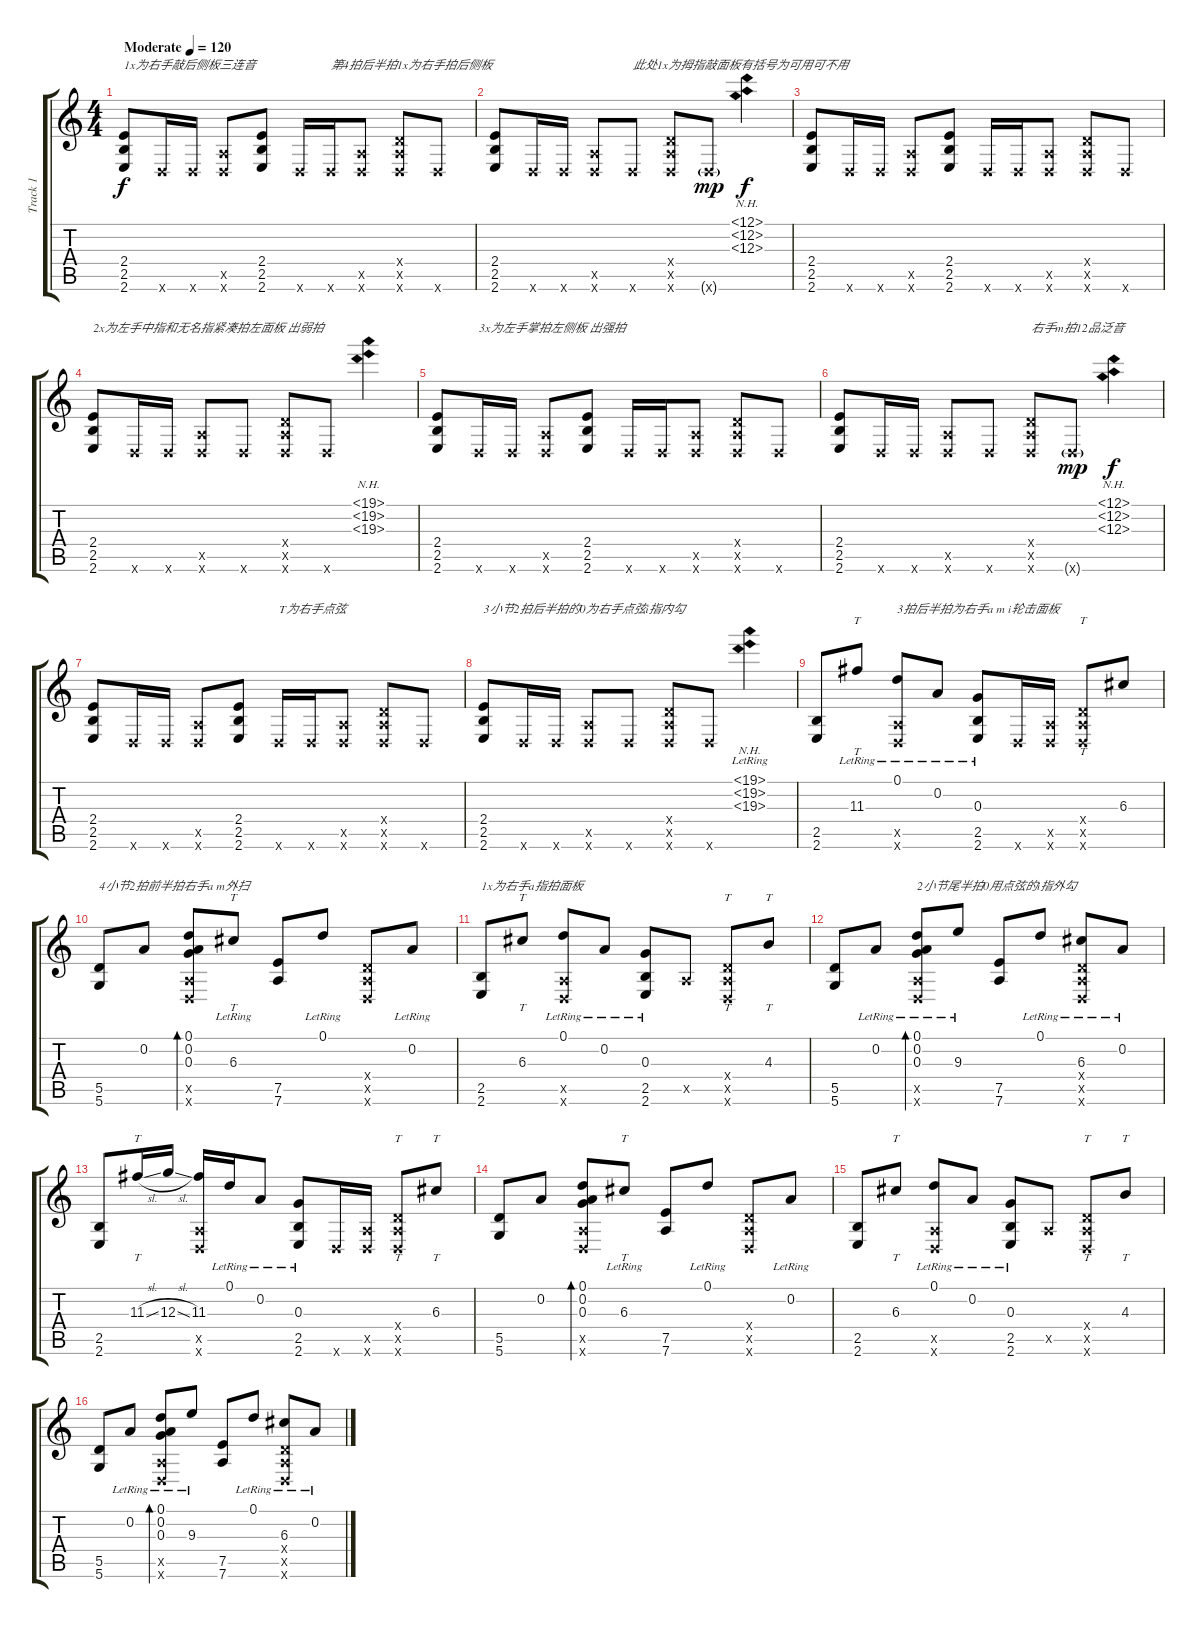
\track ("Track 1" "Track 1") {instrument acousticguitarsteel}
\staff {score tabs}
\tuning (D4 A3 G3 D3 A2 D2) {hide}
\ts (4 4)
\tempo (120 "Moderate")
\clef g2
\ks c
(2.4 2.5 2.6).8{txt "1x为右手敲后侧板三连音" dy f instrument acousticguitarsteel} 0.6{x}.16 0.6{x}.16 (0.5{x} 0.6{x}).8 (2.4 2.5 2.6).8 0.6{x}.16 0.6{x}.16{txt "第4拍后半拍1x为右手拍后侧板"} (0.5{x} 0.6{x}).8 (0.4{x} 0.5{x} 0.6{x}).8 0.6{x}.8 |
(2.4 2.5 2.6).8 0.6{x}.16 0.6{x}.16 (0.5{x} 0.6{x}).8 0.6{x}.8{txt "此处1x为拇指敲面板有括号为可用可不用"} (0.4{x} 0.5{x} 0.6{x}).8 0.6{g x}.8{dy mp} (12.1{nh} 12.2{nh} 12.3{nh}).4{dy f} |
(2.4 2.5 2.6).8 0.6{x}.16 0.6{x}.16 (0.5{x} 0.6{x}).8 (2.4 2.5 2.6).8 0.6{x}.16 0.6{x}.16 (0.5{x} 0.6{x}).8 (0.4{x} 0.5{x} 0.6{x}).8 0.6{x}.8 |
(2.4 2.5 2.6).8{txt "2x为左手中指和无名指紧凑拍左面板 出弱拍"} 0.6{x}.16 0.6{x}.16 (0.5{x} 0.6{x}).8 0.6{x}.8 (0.4{x} 0.5{x} 0.6{x}).8 0.6{x}.8 (19.1{nh} 19.2{nh} 19.3{nh}).4 |
(2.4 2.5 2.6).8 0.6{x}.16{txt "3x为左手掌拍左侧板 出强拍"} 0.6{x}.16 (0.5{x} 0.6{x}).8 (2.4 2.5 2.6).8 0.6{x}.16 0.6{x}.16 (0.5{x} 0.6{x}).8 (0.4{x} 0.5{x} 0.6{x}).8 0.6{x}.8 |
(2.4 2.5 2.6).8 0.6{x}.16 0.6{x}.16 (0.5{x} 0.6{x}).8 0.6{x}.8 (0.4{x} 0.5{x} 0.6{x}).8{txt "右手m拍12品泛音"} 0.6{g x}.8{dy mp} (12.1{nh} 12.2{nh} 12.3{nh}).4{dy f} |
(2.4 2.5 2.6).8 0.6{x}.16 0.6{x}.16 (0.5{x} 0.6{x}).8 (2.4 2.5 2.6).8 0.6{x}.16{txt "T为右手点弦"} 0.6{x}.16 (0.5{x} 0.6{x}).8 (0.4{x} 0.5{x} 0.6{x}).8 0.6{x}.8 |
(2.4 2.5 2.6).8{txt "3小节2拍后半拍的0为右手点弦i指内勾"} 0.6{x}.16 0.6{x}.16 (0.5{x} 0.6{x}).8 0.6{x}.8 (0.4{x} 0.5{x} 0.6{x}).8 0.6{x}.8 (19.1{nh} 19.2{nh} 19.3{nh lr}).4 |
(2.5 2.6).8 11.3{lr}.8{tt} (0.1{lr} 0.5{x} 0.6{x}).8{txt "3拍后半拍为右手a m i轮击面板"} 0.2{lr}.8 (0.3{lr} 2.5 2.6).8 0.6{x}.16 (0.5{x} 0.6{x}).16 (0.4{x} 0.5{x} 0.6{x}).8{tt} 6.3.8 |
(5.5 5.6).8{txt "4小节2拍前半拍右手a m外扫"} 0.2.8 (0.1 0.2 0.3 0.5{x} 0.6{x}).8{bd 60} 6.3{lr}.8{tt} (7.5 7.6).8 0.1{lr}.8 (0.4{x} 0.5{x} 0.6{x}).8 0.2{lr}.8 |
(2.5 2.6).8{txt "1x为右手a指拍面板"} 6.3.8{tt} (0.1{lr} 0.5{x} 0.6{x}).8 0.2{lr}.8 (0.3{lr} 2.5 2.6).8 0.5{x}.8 (0.4{x} 0.5{x} 0.6{x}).8{tt} 4.3.8{tt} |
(5.5 5.6).8 0.2{lr}.8 (0.1{lr} 0.2 0.3 0.5{x} 0.6{x}).8{bd 60 txt "2小节尾半拍0用点弦的i指外勾"} 9.3{lr}.8 (7.5 7.6).8 0.1{lr}.8 (6.3{lr} 0.4{x} 0.5{x} 0.6{x}).8 0.2{lr}.8 |
(2.5 2.6).8 11.3{sl}.16{tt} 12.3{sl}.16 (11.3 0.5{x} 0.6{x}).16 0.1{lr}.16 0.2{lr}.8 (0.3{lr} 2.5 2.6).8 0.6{x}.16 (0.5{x} 0.6{x}).16 (0.4{x} 0.5{x} 0.6{x}).8{tt} 6.3.8{tt} |
(5.5 5.6).8 0.2.8 (0.1 0.2 0.3 0.5{x} 0.6{x}).8{bd 60} 6.3{lr}.8{tt} (7.5 7.6).8 0.1{lr}.8 (0.4{x} 0.5{x} 0.6{x}).8 0.2{lr}.8 |
(2.5 2.6).8 6.3.8{tt} (0.1{lr} 0.5{x} 0.6{x}).8 0.2{lr}.8 (0.3{lr} 2.5 2.6).8 0.5{x}.8 (0.4{x} 0.5{x} 0.6{x}).8{tt} 4.3.8{tt} |
(5.5 5.6).8 0.2{lr}.8 (0.1{lr} 0.2 0.3 0.5{x} 0.6{x}).8{bd 60} 9.3{lr}.8 (7.5 7.6).8 0.1{lr}.8 (6.3{lr} 0.4{x} 0.5{x} 0.6{x}).8 0.2{lr}.8
